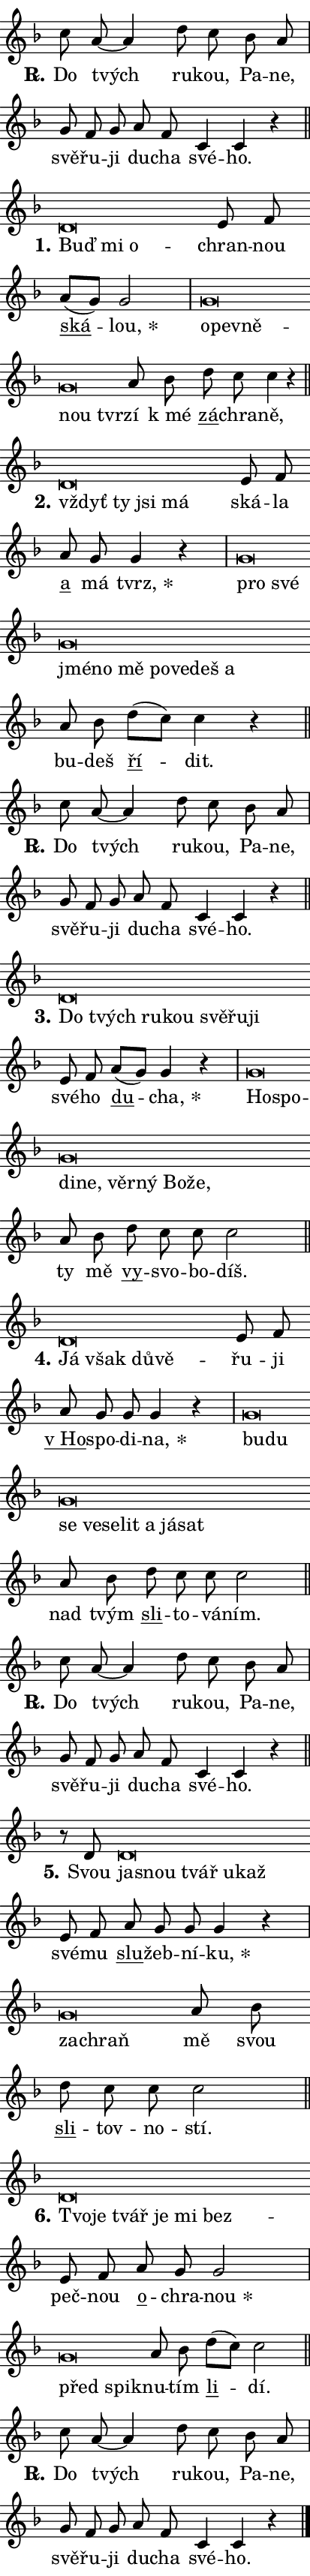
\version "2.24.0"
\header { tagline = "" }
\paper {
  indent = 0\cm
  top-margin = 0\cm
  right-margin = 0\cm
  bottom-margin = 0\cm
  left-margin = 0\cm
  paper-width = 7\cm
  page-breaking = #ly:one-page-breaking
  system-system-spacing.basic-distance = #11
  score-system-spacing.basic-distance = #11
  ragged-last = ##f
}


%% Author: Thomas Morley
%% https://lists.gnu.org/archive/html/lilypond-user/2020-05/msg00002.html
#(define (line-position grob)
"Returns position of @var[grob} in current system:
   @code{'start}, if at first time-step
   @code{'end}, if at last time-step
   @code{'middle} otherwise
"
  (let* ((col (ly:item-get-column grob))
         (ln (ly:grob-object col 'left-neighbor))
         (rn (ly:grob-object col 'right-neighbor))
         (col-to-check-left (if (ly:grob? ln) ln col))
         (col-to-check-right (if (ly:grob? rn) rn col))
         (break-dir-left
           (and
             (ly:grob-property col-to-check-left 'non-musical #f)
             (ly:item-break-dir col-to-check-left)))
         (break-dir-right
           (and
             (ly:grob-property col-to-check-right 'non-musical #f)
             (ly:item-break-dir col-to-check-right))))
        (cond ((eqv? 1 break-dir-left) 'start)
              ((eqv? -1 break-dir-right) 'end)
              (else 'middle))))

#(define (tranparent-at-line-position vctor)
  (lambda (grob)
  "Relying on @code{line-position} select the relevant enry from @var{vctor}.
Used to determine transparency,"
    (case (line-position grob)
      ((end) (not (vector-ref vctor 0)))
      ((middle) (not (vector-ref vctor 1)))
      ((start) (not (vector-ref vctor 2))))))

noteHeadBreakVisibility =
#(define-music-function (break-visibility)(vector?)
"Makes @code{NoteHead}s transparent relying on @var{break-visibility}"
#{
  \override NoteHead.transparent =
    #(tranparent-at-line-position break-visibility)
#})

#(define delete-ledgers-for-transparent-note-heads
  (lambda (grob)
    "Reads whether a @code{NoteHead} is transparent.
If so this @code{NoteHead} is removed from @code{'note-heads} from
@var{grob}, which is supposed to be @code{LedgerLineSpanner}.
As a result ledgers are not printed for this @code{NoteHead}"
    (let* ((nhds-array (ly:grob-object grob 'note-heads))
           (nhds-list
             (if (ly:grob-array? nhds-array)
                 (ly:grob-array->list nhds-array)
                 '()))
           ;; Relies on the transparent-property being done before
           ;; Staff.LedgerLineSpanner.after-line-breaking is executed.
           ;; This is fragile ...
           (to-keep
             (remove
               (lambda (nhd)
                 (ly:grob-property nhd 'transparent #f))
               nhds-list)))
      ;; TODO find a better method to iterate over grob-arrays, similiar
      ;; to filter/remove etc for lists
      ;; For now rebuilt from scratch
      (set! (ly:grob-object grob 'note-heads)  '())
      (for-each
        (lambda (nhd)
          (ly:pointer-group-interface::add-grob grob 'note-heads nhd))
        to-keep))))

hideNotes = {
  \noteHeadBreakVisibility #begin-of-line-visible
}
unHideNotes = {
  \noteHeadBreakVisibility #all-visible
}

% work-around for resetting accidentals
% https://lilypond.org/doc/v2.23/Documentation/notation/displaying-rhythms#unmetered-music
cadenzaMeasure = {
  \cadenzaOff
  \partial 1024 s1024
  \cadenzaOn
}

#(define-markup-command (accent layout props text) (markup?)
  "Underline accented syllable"
  (interpret-markup layout props
    #{\markup \override #'(offset . 4.3) \underline { #text }#}))

responsum = \markup \concat {
  "R" \hspace #-1.05 \path #0.1 #'((moveto 0 0.07) (lineto 0.9 0.8)) \hspace #0.05 "."
}

\layout {
    \context {
        \Staff
        \remove "Time_signature_engraver"
        \override LedgerLineSpanner.after-line-breaking = #delete-ledgers-for-transparent-note-heads
    }
    \context {
        \Voice {
            \override NoteHead.output-attributes = #'((class . "notehead"))
            \override Hairpin.height = #0.55
        }
    }
    \context {
        \Lyrics {
            \override StanzaNumber.output-attributes = #'((class . "stanzanumber"))
            \override LyricSpace.minimum-distance = #0.9
            \override LyricText.font-name = #"TeX Gyre Schola"
            \override LyricText.font-size = 1
            \override StanzaNumber.font-name = #"TeX Gyre Schola Bold"
            \override StanzaNumber.font-size = 1
        }
    }
}

% magnetic-lyrics.ily
%
%   written by
%     Jean Abou Samra <jean@abou-samra.fr>
%     Werner Lemberg <wl@gnu.org>
%
%   adapted by
%     Jiri Hon <jiri.hon@gmail.com>
%
% Version 2022-Apr-15

% https://www.mail-archive.com/lilypond-user@gnu.org/msg149350.html

#(define (Left_hyphen_pointer_engraver context)
   "Collect syllable-hyphen-syllable occurrences in lyrics and store
them in properties.  This engraver only looks to the left.  For
example, if the lyrics input is @code{foo -- bar}, it does the
following.

@itemize @bullet
@item
Set the @code{text} property of the @code{LyricHyphen} grob between
@q{foo} and @q{bar} to @code{foo}.

@item
Set the @code{left-hyphen} property of the @code{LyricText} grob with
text @q{foo} to the @code{LyricHyphen} grob between @q{foo} and
@q{bar}.
@end itemize

Use this auxiliary engraver in combination with the
@code{lyric-@/text::@/apply-@/magnetic-@/offset!} hook."
   (let ((hyphen #f)
         (text #f))
     (make-engraver
      (acknowledgers
       ((lyric-syllable-interface engraver grob source-engraver)
        (set! text grob)))
      (end-acknowledgers
       ((lyric-hyphen-interface engraver grob source-engraver)
        ;(when (not (grob::has-interface grob 'lyric-space-interface))
          (set! hyphen grob)));)
      ((stop-translation-timestep engraver)
       (when (and text hyphen)
         (ly:grob-set-object! text 'left-hyphen hyphen))
       (set! text #f)
       (set! hyphen #f)))))

#(define (lyric-text::apply-magnetic-offset! grob)
   "If the space between two syllables is less than the value in
property @code{LyricText@/.details@/.squash-threshold}, move the right
syllable to the left so that it gets concatenated with the left
syllable.

Use this function as a hook for
@code{LyricText@/.after-@/line-@/breaking} if the
@code{Left_@/hyphen_@/pointer_@/engraver} is active."
   (let ((hyphen (ly:grob-object grob 'left-hyphen #f)))
     (when hyphen
       (let ((left-text (ly:spanner-bound hyphen LEFT)))
         (when (grob::has-interface left-text 'lyric-syllable-interface)
           (let* ((common (ly:grob-common-refpoint grob left-text X))
                  (this-x-ext (ly:grob-extent grob common X))
                  (left-x-ext
                   (begin
                     ;; Trigger magnetism for left-text.
                     (ly:grob-property left-text 'after-line-breaking)
                     (ly:grob-extent left-text common X)))
                  ;; `delta` is the gap width between two syllables.
                  (delta (- (interval-start this-x-ext)
                            (interval-end left-x-ext)))
                  (details (ly:grob-property grob 'details))
                  (threshold (assoc-get 'squash-threshold details 0.2)))
             (when (< delta threshold)
               (let* (;; We have to manipulate the input text so that
                      ;; ligatures crossing syllable boundaries are not
                      ;; disabled.  For languages based on the Latin
                      ;; script this is essentially a beautification.
                      ;; However, for non-Western scripts it can be a
                      ;; necessity.
                      (lt (ly:grob-property left-text 'text))
                      (rt (ly:grob-property grob 'text))
                      (is-space (grob::has-interface hyphen 'lyric-space-interface))
                      (space (if is-space " " ""))
                      (space-markup (grob-interpret-markup grob " "))
                      (space-size (interval-length (ly:stencil-extent space-markup X)))
                      (extra-delta (if is-space space-size 0))
                      ;; Append new syllable.
                      (ltrt-space (if (and (string? lt) (string? rt))
                                (string-append lt space rt)
                                (make-concat-markup (list lt space rt))))
                      ;; Right-align `ltrt` to the right side.
                      (ltrt-space-markup (grob-interpret-markup
                               grob
                               (make-translate-markup
                                (cons (interval-length this-x-ext) 0)
                                (make-right-align-markup ltrt-space)))))
                 (begin
                   ;; Don't print `left-text`.
                   (ly:grob-set-property! left-text 'stencil #f)
                   ;; Set text and stencil (which holds all collected
                   ;; syllables so far) and shift it to the left.
                   (ly:grob-set-property! grob 'text ltrt-space)
                   (ly:grob-set-property! grob 'stencil ltrt-space-markup)
                   (ly:grob-translate-axis! grob (- (- delta extra-delta)) X))))))))))


#(define (lyric-hyphen::displace-bounds-first grob)
   ;; Make very sure this callback isn't triggered too early.
   (let ((left (ly:spanner-bound grob LEFT))
         (right (ly:spanner-bound grob RIGHT)))
     (ly:grob-property left 'after-line-breaking)
     (ly:grob-property right 'after-line-breaking)
     (ly:lyric-hyphen::print grob)))

squashThreshold = #0.4

\layout {
  \context {
    \Lyrics
    \consists #Left_hyphen_pointer_engraver
    \override LyricText.after-line-breaking =
      #lyric-text::apply-magnetic-offset!
    \override LyricHyphen.stencil = #lyric-hyphen::displace-bounds-first
    \override LyricText.details.squash-threshold = \squashThreshold
    \override LyricHyphen.minimum-distance = 0
    \override LyricHyphen.minimum-length = \squashThreshold
  }
}

squash = \override LyricText.details.squash-threshold = 9999
unSquash = \override LyricText.details.squash-threshold = \squashThreshold

left = \override LyricText.self-alignment-X = #LEFT
unLeft = \revert LyricText.self-alignment-X

starOffset = #(lambda (grob) 
                (let ((x_offset (ly:self-alignment-interface::aligned-on-x-parent grob)))
                  (if (= x_offset 0) 0 (+ x_offset 1.2))))

star = #(define-music-function (syllable)(string?)
"Append star separator at the end of a syllable"
#{
  \once \override LyricText.X-offset = #starOffset
  \lyricmode { \markup {
    #syllable
    \override #'((font-name . "TeX Gyre Schola Bold")) \hspace #0.2 \lower #0.65 \larger "*"
  } }
#})

starAccent = #(define-music-function (syllable)(string?)
"Append star separator at the end of a syllable and make accent"
#{
  \once \override LyricText.X-offset = #starOffset
  \lyricmode { \markup {
    \accent #syllable
    \override #'((font-name . "TeX Gyre Schola Bold")) \hspace #0.2 \lower #0.65 \larger "*"
  } }
#})

breath = #(define-music-function (syllable)(string?)
"Append breathing indicator at the end of a syllable"
#{
  \lyricmode { \markup { #syllable "+" } }
#})

optionalBreath = #(define-music-function (syllable)(string?)
"Append optional breathing indicator at the end of a syllable"
#{
  \lyricmode { \markup { #syllable "(+)" } }
#})


\score {
    <<
        \new Voice = "melody" { \cadenzaOn \key f \major \relative { c''8 a~ a4 d8 c bes a \cadenzaMeasure \bar "|" g f g a f c4 c r \cadenzaMeasure \bar "||" \break } }
        \new Lyrics \lyricsto "melody" { \lyricmode { \set stanza = \responsum
Do tvých ru -- kou, Pa -- ne, svě -- řu -- ji du -- cha své -- ho. } }
    >>
    \layout {}
}

\score {
    <<
        \new Voice = "melody" { \cadenzaOn \key f \major \relative { d'\breve*1/16 \hideNotes \breve*1/16 \breve*1/16 \bar "" \unHideNotes e8 f \bar "" a[( g)] g2 \cadenzaMeasure \bar "|" g\breve*1/16 \hideNotes \breve*1/16 \bar "" \breve*1/16 \bar "" \breve*1/16 \breve*1/16 \bar "" \unHideNotes a8 bes \bar "" d c c4 r \cadenzaMeasure \bar "||" \break } }
        \new Lyrics \lyricsto "melody" { \lyricmode { \set stanza = "1."
\left Buď \squash mi o -- \unLeft \unSquash chran -- nou \markup \accent ská -- \star lou, \left o -- \squash pev -- ně -- nou tvr -- \unLeft \unSquash zí "k mé" \markup \accent zá -- chra -- ně, } }
    >>
    \layout {}
}

\score {
    <<
        \new Voice = "melody" { \cadenzaOn \key f \major \relative { d'\breve*1/16 \hideNotes \breve*1/16 \bar "" \breve*1/16 \breve*1/16 \bar "" \unHideNotes e8 f \bar "" a g g4 r \cadenzaMeasure \bar "|" g\breve*1/16 \hideNotes \breve*1/16 \bar "" \breve*1/16 \bar "" \breve*1/16 \bar "" \breve*1/16 \bar "" \breve*1/16 \bar "" \breve*1/16 \bar "" \breve*1/16 \breve*1/16 \bar "" \unHideNotes a8 bes \bar "" d[( c)] c4 r \cadenzaMeasure \bar "||" \break } }
        \new Lyrics \lyricsto "melody" { \lyricmode { \set stanza = "2."
\left vždyť \squash ty jsi má \unLeft \unSquash ská -- la \markup \accent a má \star tvrz, \left pro \squash své jmé -- no mě po -- ve -- deš a \unLeft \unSquash bu -- deš \markup \accent ří -- dit. } }
    >>
    \layout {}
}

\score {
    <<
        \new Voice = "melody" { \cadenzaOn \key f \major \relative { c''8 a~ a4 d8 c bes a \cadenzaMeasure \bar "|" g f g a f c4 c r \cadenzaMeasure \bar "||" \break } }
        \new Lyrics \lyricsto "melody" { \lyricmode { \set stanza = \responsum
Do tvých ru -- kou, Pa -- ne, svě -- řu -- ji du -- cha své -- ho. } }
    >>
    \layout {}
}

\score {
    <<
        \new Voice = "melody" { \cadenzaOn \key f \major \relative { d'\breve*1/16 \hideNotes \breve*1/16 \bar "" \breve*1/16 \bar "" \breve*1/16 \bar "" \breve*1/16 \bar "" \breve*1/16 \breve*1/16 \bar "" \unHideNotes e8 f \bar "" a[( g)] g4 r \cadenzaMeasure \bar "|" g\breve*1/16 \hideNotes \breve*1/16 \bar "" \breve*1/16 \bar "" \breve*1/16 \bar "" \breve*1/16 \bar "" \breve*1/16 \bar "" \breve*1/16 \breve*1/16 \bar "" \unHideNotes a8 bes \bar "" d c c c2 \cadenzaMeasure \bar "||" \break } }
        \new Lyrics \lyricsto "melody" { \lyricmode { \set stanza = "3."
\left Do \squash tvých ru -- kou svě -- řu -- ji \unLeft \unSquash své -- ho \markup \accent du -- \star cha, \left Ho -- \squash spo -- di -- ne, věr -- ný Bo -- že, \unLeft \unSquash ty mě \markup \accent vy -- svo -- bo -- díš. } }
    >>
    \layout {}
}

\score {
    <<
        \new Voice = "melody" { \cadenzaOn \key f \major \relative { d'\breve*1/16 \hideNotes \breve*1/16 \bar "" \breve*1/16 \breve*1/16 \bar "" \unHideNotes e8 f \bar "" a g g g4 r \cadenzaMeasure \bar "|" g\breve*1/16 \hideNotes \breve*1/16 \bar "" \breve*1/16 \bar "" \breve*1/16 \bar "" \breve*1/16 \bar "" \breve*1/16 \bar "" \breve*1/16 \bar "" \breve*1/16 \breve*1/16 \bar "" \unHideNotes a8 bes \bar "" d c c c2 \cadenzaMeasure \bar "||" \break } }
        \new Lyrics \lyricsto "melody" { \lyricmode { \set stanza = "4."
\left Já \squash však dů -- vě -- \unLeft \unSquash řu -- ji \markup \accent "v Ho" -- spo -- di -- \star na, \left bu -- \squash du se ve -- se -- lit a já -- sat \unLeft \unSquash nad tvým \markup \accent sli -- to -- vá -- ním. } }
    >>
    \layout {}
}

\score {
    <<
        \new Voice = "melody" { \cadenzaOn \key f \major \relative { c''8 a~ a4 d8 c bes a \cadenzaMeasure \bar "|" g f g a f c4 c r \cadenzaMeasure \bar "||" \break } }
        \new Lyrics \lyricsto "melody" { \lyricmode { \set stanza = \responsum
Do tvých ru -- kou, Pa -- ne, svě -- řu -- ji du -- cha své -- ho. } }
    >>
    \layout {}
}

\score {
    <<
        \new Voice = "melody" { \cadenzaOn \key f \major \relative { r8 d'8 d\breve*1/16 \hideNotes \breve*1/16 \bar "" \breve*1/16 \bar "" \breve*1/16 \breve*1/16 \bar "" \unHideNotes e8 f \bar "" a g g g4 r \cadenzaMeasure \bar "|" g\breve*1/16 \hideNotes \breve*1/16 \bar "" \unHideNotes a8 bes \bar "" d c c c2 \cadenzaMeasure \bar "||" \break } }
        \new Lyrics \lyricsto "melody" { \lyricmode { \set stanza = "5."
Svou \left ja -- \squash snou tvář u -- kaž \unLeft \unSquash své -- mu \markup \accent slu -- žeb -- ní -- \star ku, \left za -- \squash chraň \unLeft \unSquash mě svou \markup \accent sli -- tov -- no -- stí. } }
    >>
    \layout {}
}

\score {
    <<
        \new Voice = "melody" { \cadenzaOn \key f \major \relative { d'\breve*1/16 \hideNotes \breve*1/16 \bar "" \breve*1/16 \bar "" \breve*1/16 \bar "" \breve*1/16 \breve*1/16 \bar "" \unHideNotes e8 f \bar "" a g g2 \cadenzaMeasure \bar "|" g\breve*1/16 \hideNotes \breve*1/16 \bar "" \unHideNotes a8 bes \bar "" d[( c)] c2 \cadenzaMeasure \bar "||" \break } }
        \new Lyrics \lyricsto "melody" { \lyricmode { \set stanza = "6."
\left Tvo -- \squash je tvář je mi bez -- \unLeft \unSquash peč -- nou \markup \accent o -- chra -- \star nou \left před \squash spik -- \unLeft \unSquash nu -- tím \markup \accent li -- dí. } }
    >>
    \layout {}
}

\score {
    <<
        \new Voice = "melody" { \cadenzaOn \key f \major \relative { c''8 a~ a4 d8 c bes a \cadenzaMeasure \bar "|" g f g a f c4 c r \cadenzaMeasure \bar "||" \break } \bar "|." }
        \new Lyrics \lyricsto "melody" { \lyricmode { \set stanza = \responsum
Do tvých ru -- kou, Pa -- ne, svě -- řu -- ji du -- cha své -- ho. } }
    >>
    \layout {}
}
